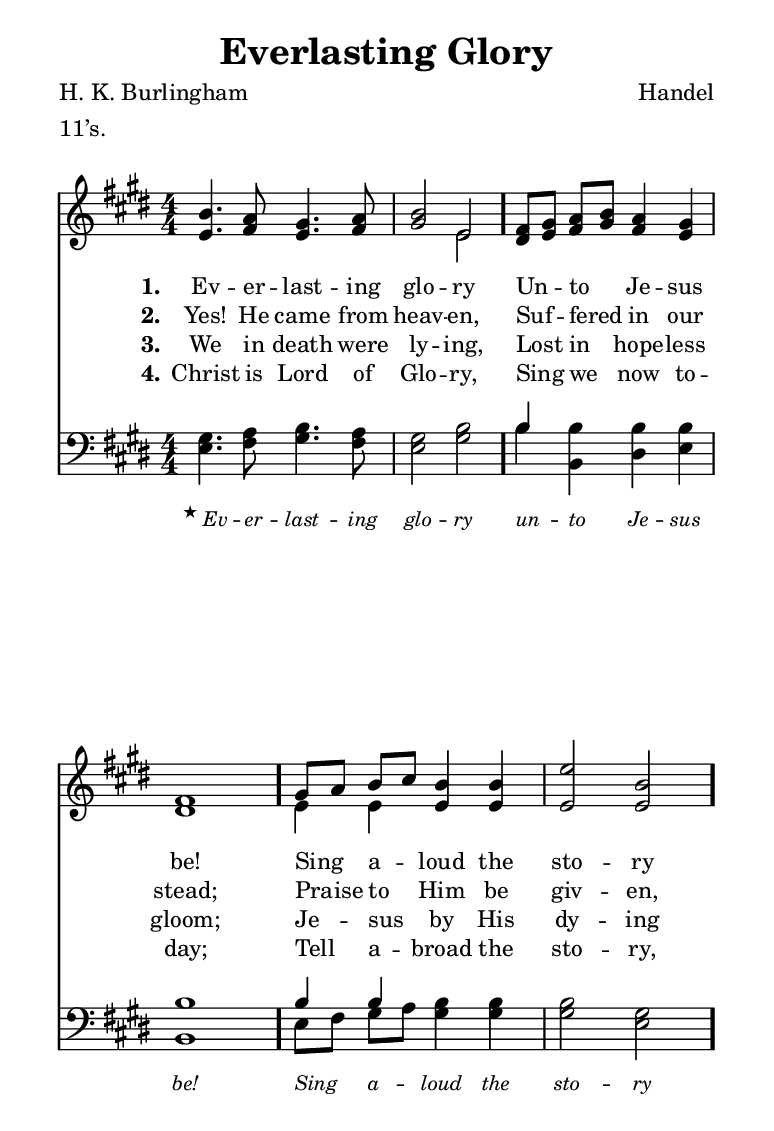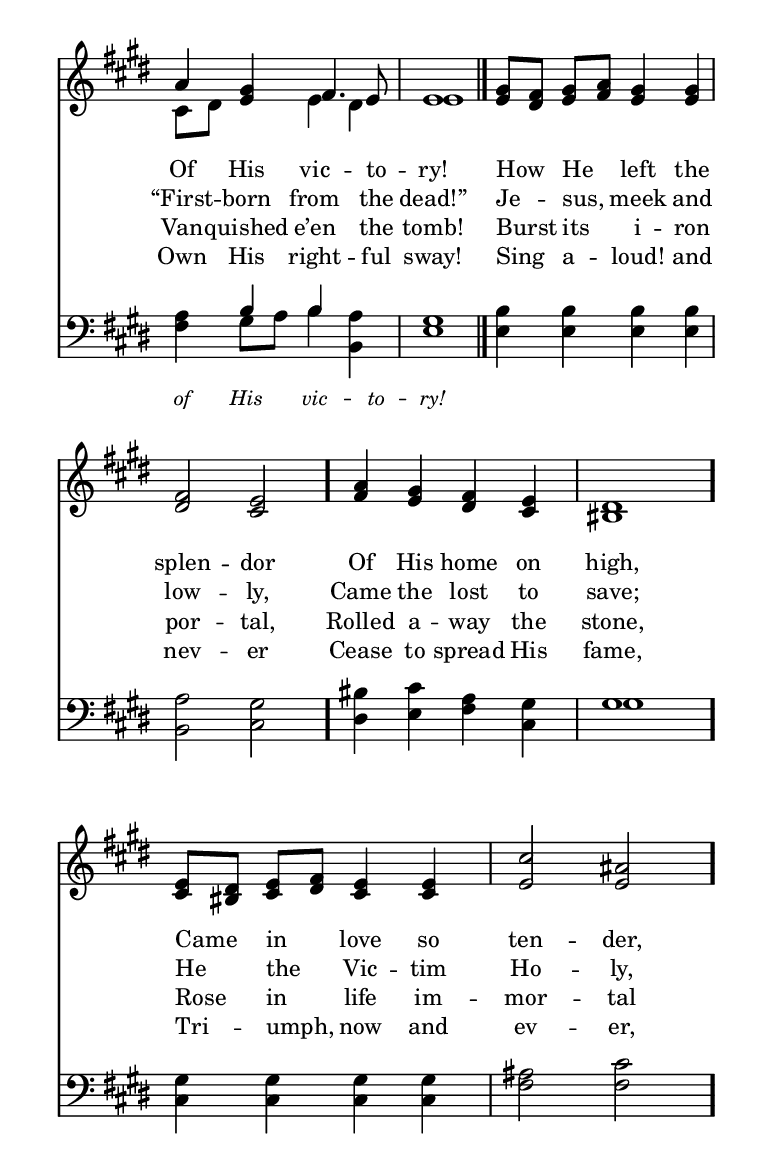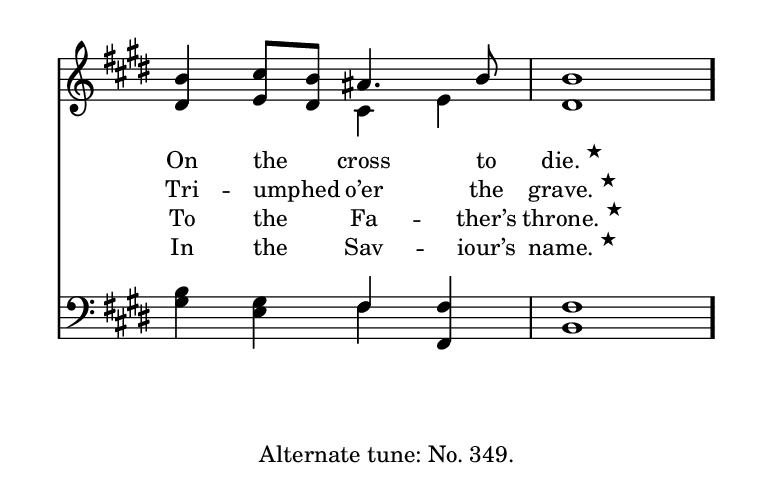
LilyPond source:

\include "common/global.ily"
\paper {
  \include "common/paper.ily"
  system-count = #(cond (is-eogsized 4) (#t #f))
}

\header{
  hymnnumber = "83"
  title = "Everlasting Glory"
  tunename = "Maccabeus"
  meter = "11’s."
  poet = "H. K. Burlingham"
  composer = "Handel"
  %copyright = ""
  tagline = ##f
}

% for fermata in MIDI
ta = { \tempo 4=100 }
tb = { \tempo 4=50  }

patternAA = { c4. c8 c4. c8 | c2 c2 }

patternBA = { c8[ c8] c8[ c8] c4 c4 | c1 }
patternBB = { c4      c4      c4 c4 | c1 }

patternCA = { c8[ c8] c8[ c8] c4 c4 | c2 c2 }
patternCB = { c4      c4      c4 c4 | c2 c2 }

patternDA = { c4      c4 c4. c8 | c1 }
patternDB = { c8[ c8] c4 c4  c4 | c1 }
patternDC = { c4      c4 c4  c4 | c1 }
patternDD = { c4 c8[ c8] c4  c4 | c1 }
patternDE = { c4 c8[ c8] c4. c8 | c1 }

global = {
  \include "common/overrides.ily"
  \override Staff.TimeSignature.style = #'numbered
  \time 4/4
  \override Score.MetronomeMark.transparent = ##t % hide all fermata changes too
  \ta
  \key e \major
  %\partial 4
  \autoBeamOff
}

notesSopranoA = {
\global
\relative c'' {

  \changePitch \patternAA { b a gis a | b e, }
  \changePitch \patternBA { fis gis a b a gis | fis }
  \changePitch \patternCA { gis a b cis b b | e b }
  \changePitch \patternDA { a gis fis e | e }

  \bar "|."

}
}

notesSopranoB = {
\relative c'' {

  \changePitch \patternCA { gis fis gis a gis gis | fis e }
  \changePitch \patternBB { a gis fis e | dis }
  \changePitch \patternCA { e dis e fis e e | cis' ais }
  \changePitch \patternDE { b cis b ais b | b }

	\bar "."

}
}

notesAltoA = {
\global
\relative e' {

  \changePitch \patternAA { e fis e fis | gis e }
  \changePitch \patternBA { dis e fis gis fis e | dis }
  \changePitch \patternCB { e e e e | e e }
  \changePitch \patternDB { cis dis e e dis | e }

}
}

notesAltoB = {
\relative e' {

  \changePitch \patternCA { e dis e fis e e | dis cis }
  \changePitch \patternBB { fis e dis cis | bis }
  \changePitch \patternCA { cis bis cis dis cis cis | e e }
  \changePitch \patternDD { dis e dis cis e | dis }

}
}

notesTenorA = {
\global
\relative a {

  \changePitch \patternAA { gis a b a | gis b }
  \changePitch \patternBB { b b b b | b }
  \changePitch \patternCB { b b b b | b gis }
  \changePitch \patternDC { a b b a | gis }

}
}

notesTenorB = {
\relative a {

  \changePitch \patternCB { b b b b | a gis }
  \changePitch \patternBB { bis cis a gis | gis }
  \changePitch \patternCB { gis gis gis gis | ais cis }
  \changePitch \patternBB { b gis fis fis | fis }

}
}

notesBassA = {
\global
\relative f {

  \changePitch \patternAA { e fis gis fis | e gis }
  \changePitch \patternBB { b b, dis e | b }
  \changePitch \patternCA { e fis gis a gis gis | gis e }
  \changePitch \patternDD { fis gis a b b, | e }

}
}

notesBassB = {
\relative f {

  \changePitch \patternCB { e e e e | b cis }
  \changePitch \patternBB { dis e fis cis | gis' }
  \changePitch \patternCB { cis, cis cis cis | fis fis }
  \changePitch \patternBB { gis e fis fis, | b }

}
}

Refrain = \lyricmode {

%{HIDE>%} { \override LyricText.font-size = #-1 \override Lyrics.LyricText.font-shape = #'italic } \markup{{\super{★}}Ev} -- er -- last -- ing glo -- ry un -- to Je --  sus be! %{<HIDE%}
%LYRICS Ev -- er -- last -- ing glo -- ry un -- to Je --  sus be!
Sing a -- loud the sto -- ry of His vic -- to -- ry!

}

wordsA = \lyricmode {
\set stanza = "1."

Ev -- er -- last -- ing glo -- ry \bar "."
Un -- to Je --  sus be! \bar "."
Sing a -- loud the sto -- ry \bar "."
Of His vic -- to -- ry! \bar "|."
How He left the splen -- dor \bar "."
Of His home on high, \bar "."
Came in love so ten -- der, \bar "."
On the cross to \markup{ die.{\super{★}}} \bar "."

}

wordsB = \lyricmode {
\set stanza = "2."

Yes! He came from heav -- en,
Suf -- fered in our stead;
Praise to Him be giv -- en,
“First -- born from the dead!”
Je -- sus, meek and low -- ly,
Came the lost to save;
He the Vic -- tim Ho -- ly,
Tri -- umphed o’er the \markup{ grave.{\super{★}}}

}

wordsC = \lyricmode {
\set stanza = "3."

We in death were ly -- ing,
Lost in hope -- less gloom;
Je -- sus by His dy -- ing
Van -- quished e’en the tomb!
Burst its i -- ron por -- tal,
Rolled a -- way the stone,
Rose in life im -- mor -- tal
To the Fa -- ther’s \markup{ throne.{\super{★}}%{workaround for weird bug in getlyrics.pl%}}

}

wordsD = \lyricmode {
\set stanza = "4."

Christ is Lord of Glo -- ry,
Sing we now to -- day;
Tell a -- broad the sto -- ry,
Own His right -- ful sway!
Sing a -- loud! and nev -- er
Cease to spread His fame,
Tri -- umph, now and ev -- er,
In the Sav -- iour’s \markup{ name.{\super{★}}}

}

\score {
  \context ChoirStaff <<
    \context Staff = upper <<
      \set Staff.autoBeaming = ##f
      \set ChoirStaff.systemStartDelimiter = #'SystemStartBar
      \partcombine #'(2 . 9) { \notesSopranoA \notesSopranoB } { \notesAltoA \notesAltoB }
      \context NullVoice = sopranos { \voiceOne { \notesSopranoA \notesSopranoB } }
      \context NullVoice = altos { \voiceTwo { \notesAltoA \notesAltoB } }
      \context Lyrics = one   \lyricsto sopranos \wordsA
      \context Lyrics = two   \lyricsto sopranos \wordsB
      \context Lyrics = three \lyricsto sopranos \wordsC
      \context Lyrics = four  \lyricsto sopranos \wordsD
    >>
    \context Staff = men <<
      \set Staff.autoBeaming = ##f
      \clef bass
      \set ChoirStaff.printPartCombineTexts = ##f
      \partcombine #'(2 . 9) { \notesTenorA \notesTenorB } { \notesBassA \notesBassB }
      \context NullVoice = tenors { \voiceOne { \notesTenorA \notesTenorB } }
      \context NullVoice = basses { \voiceTwo { \notesBassA \notesBassB } }
    >>
	\new Lyrics \with { alignBelowContext = men } \lyricsto sopranos \Refrain
  >>
  \layout {
    \include "common/layout.ily"
  }
}

\score {
  \context ChoirStaff <<
    \context Staff = upper <<
      \set Staff.autoBeaming = ##f
      \set ChoirStaff.systemStartDelimiter = #'SystemStartBar
      \context Voice  = sopranos { \voiceOne { \notesSopranoA \notesSopranoB \notesSopranoA } }
      \context Voice  = altos { \voiceTwo { \notesAltoA \notesAltoB \notesAltoA } }
    >>
    \context Staff = men <<
      \set Staff.autoBeaming = ##f
      \clef bass
      \context Voice  = tenors { \voiceOne { \notesTenorA \notesTenorB \notesTenorA } }
      \context Voice  = basses { \voiceTwo { \notesBassA \notesBassB \notesBassA } }
    >>
  >>
  \midi{
    \include "common/midi.ily"
  }
}

\noPageBreak

\markup { \fill-line { \line { Alternate tune: No. 349. } } }

\version "2.19.49"  % necessary for upgrading to future LilyPond versions.

% vi:set et ts=2 sw=2 ai nocindent syntax=lilypond:
